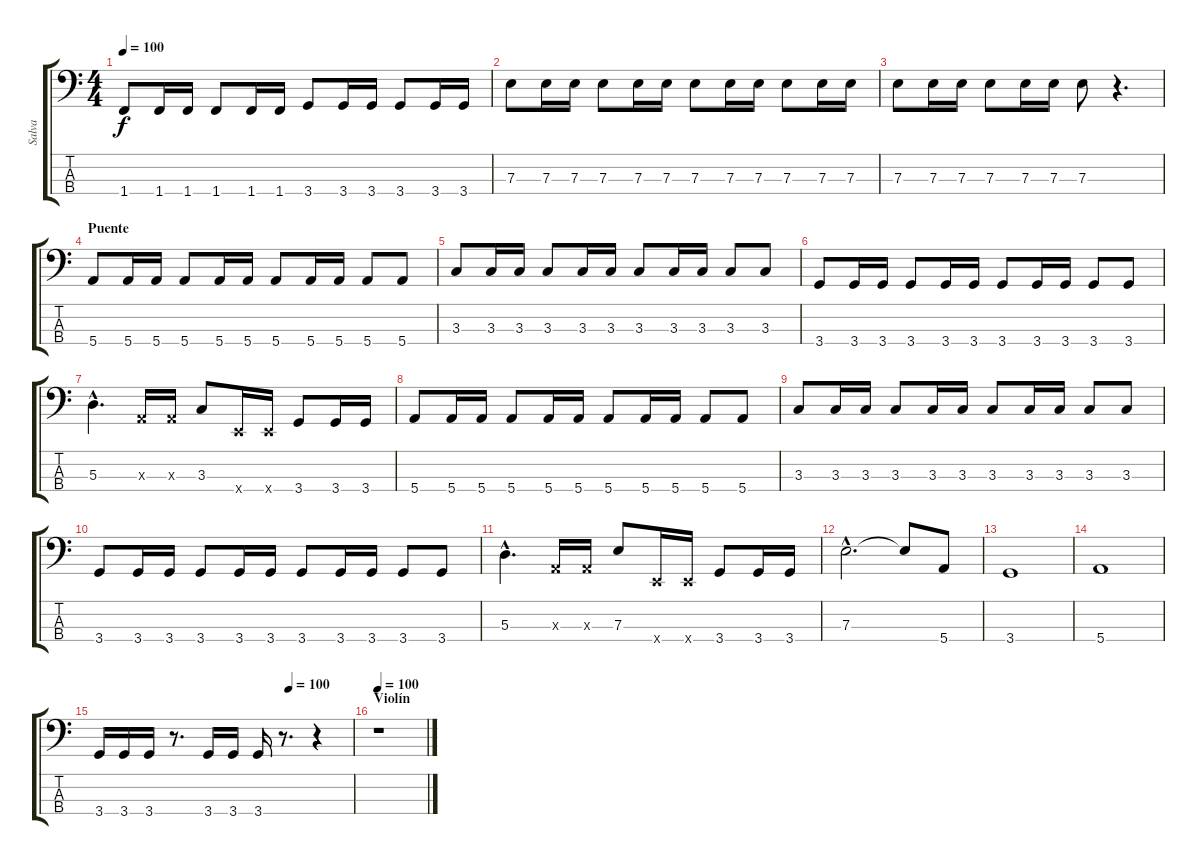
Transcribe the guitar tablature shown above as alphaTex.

\track ("Salva" "Salva") {instrument electricbassfinger}
\staff {score tabs}
\tuning (G2 D2 A1 E1) {hide}
\ts (4 4)
\tempo 100
\clef f4
\ks c
1.4.8{dy f} 1.4.16 1.4.16 1.4.8 1.4.16 1.4.16 3.4.8 3.4.16 3.4.16 3.4.8 3.4.16 3.4.16 |
7.3.8 7.3.16 7.3.16 7.3.8 7.3.16 7.3.16 7.3.8 7.3.16 7.3.16 7.3.8 7.3.16 7.3.16 |
7.3.8 7.3.16 7.3.16 7.3.8 7.3.16 7.3.16 7.3.8 r.4{d} |
\section ("" "Puente")
5.4.8 5.4.16 5.4.16 5.4.8 5.4.16 5.4.16 5.4.8 5.4.16 5.4.16 5.4.8 5.4.8 |
3.3.8 3.3.16 3.3.16 3.3.8 3.3.16 3.3.16 3.3.8 3.3.16 3.3.16 3.3.8 3.3.8 |
3.4.8 3.4.16 3.4.16 3.4.8 3.4.16 3.4.16 3.4.8 3.4.16 3.4.16 3.4.8 3.4.8 |
5.3{hac}.4{d} 0.3{x}.16 0.3{x}.16 3.3.8 0.4{x}.16 0.4{x}.16 3.4.8 3.4.16 3.4.16 |
5.4.8 5.4.16 5.4.16 5.4.8 5.4.16 5.4.16 5.4.8 5.4.16 5.4.16 5.4.8 5.4.8 |
3.3.8 3.3.16 3.3.16 3.3.8 3.3.16 3.3.16 3.3.8 3.3.16 3.3.16 3.3.8 3.3.8 |
3.4.8 3.4.16 3.4.16 3.4.8 3.4.16 3.4.16 3.4.8 3.4.16 3.4.16 3.4.8 3.4.8 |
5.3{hac}.4{d} 0.3{x}.16 0.3{x}.16 7.3.8 0.4{x}.16 0.4{x}.16 3.4.8 3.4.16 3.4.16 |
7.3{hac}.2{d} 7.3{t}.8 5.4.8 |
3.4.1 |
5.4.1 |
\tempo (100 0.75)
3.4.16 3.4.16 3.4.16 r.8{d} 3.4.16 3.4.16 3.4.16 r.8{d} r.4 |
\section ("" "Violín")
\tempo 100
r.1
